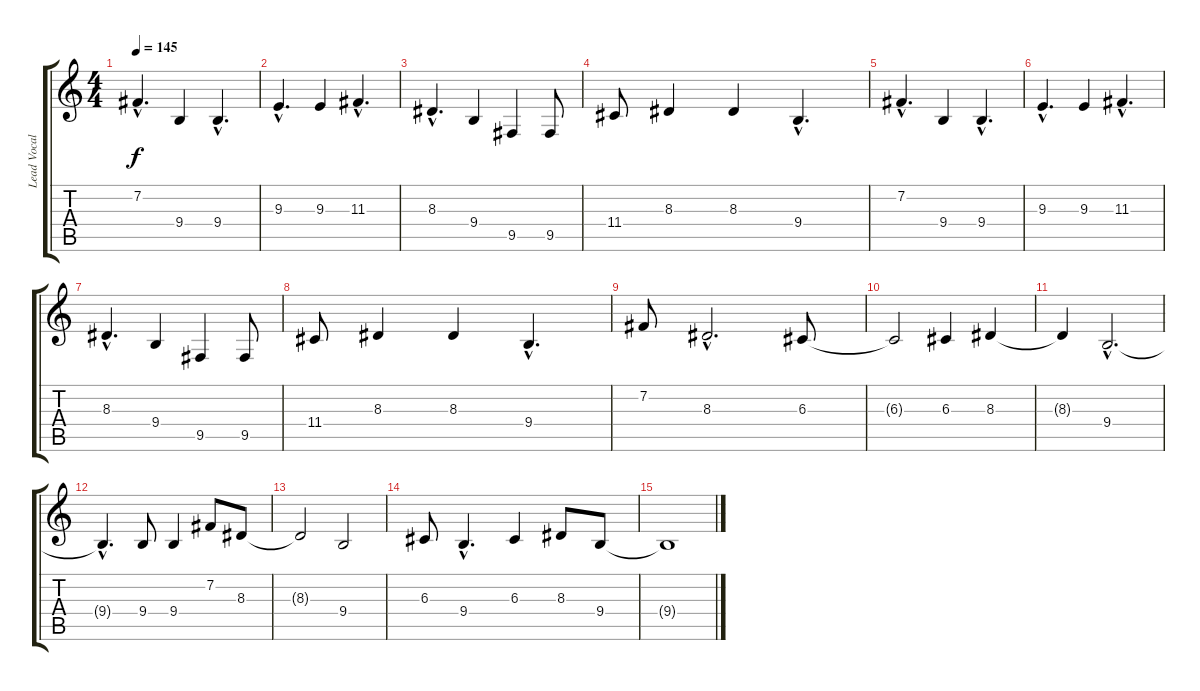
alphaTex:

\track ("Lead Vocals" "Lead Vocal") {instrument violin}
\staff {score tabs}
\tuning (E4 B3 G3 D3 A2 E2) {hide}
\ts (4 4)
\tempo 145
\clef g2
\ks c
7.2{hac}.4{d dy f} 9.4.4 9.4{hac}.4{d} |
9.3{hac}.4{d} 9.3.4 11.3{hac}.4{d} |
8.3{hac}.4{d} 9.4.4 9.5.4 9.5.8 |
11.4.8 8.3.4 8.3.4 9.4{hac}.4{d} |
7.2{hac}.4{d} 9.4.4 9.4{hac}.4{d} |
9.3{hac}.4{d} 9.3.4 11.3{hac}.4{d} |
8.3{hac}.4{d} 9.4.4 9.5.4 9.5.8 |
11.4.8 8.3.4 8.3.4 9.4{hac}.4{d} |
7.2.8 8.3{hac}.2{d} 6.3.8 |
6.3{t}.2 6.3.4 8.3.4 |
8.3{t}.4 9.4{hac}.2{d} |
9.4{hac t}.4{d} 9.4.8 9.4.4 7.2.8 8.3.8 |
8.3{t}.2 9.4.2 |
6.3.8 9.4{hac}.4{d} 6.3.4 8.3.8 9.4.8 |
9.4{t}.1
